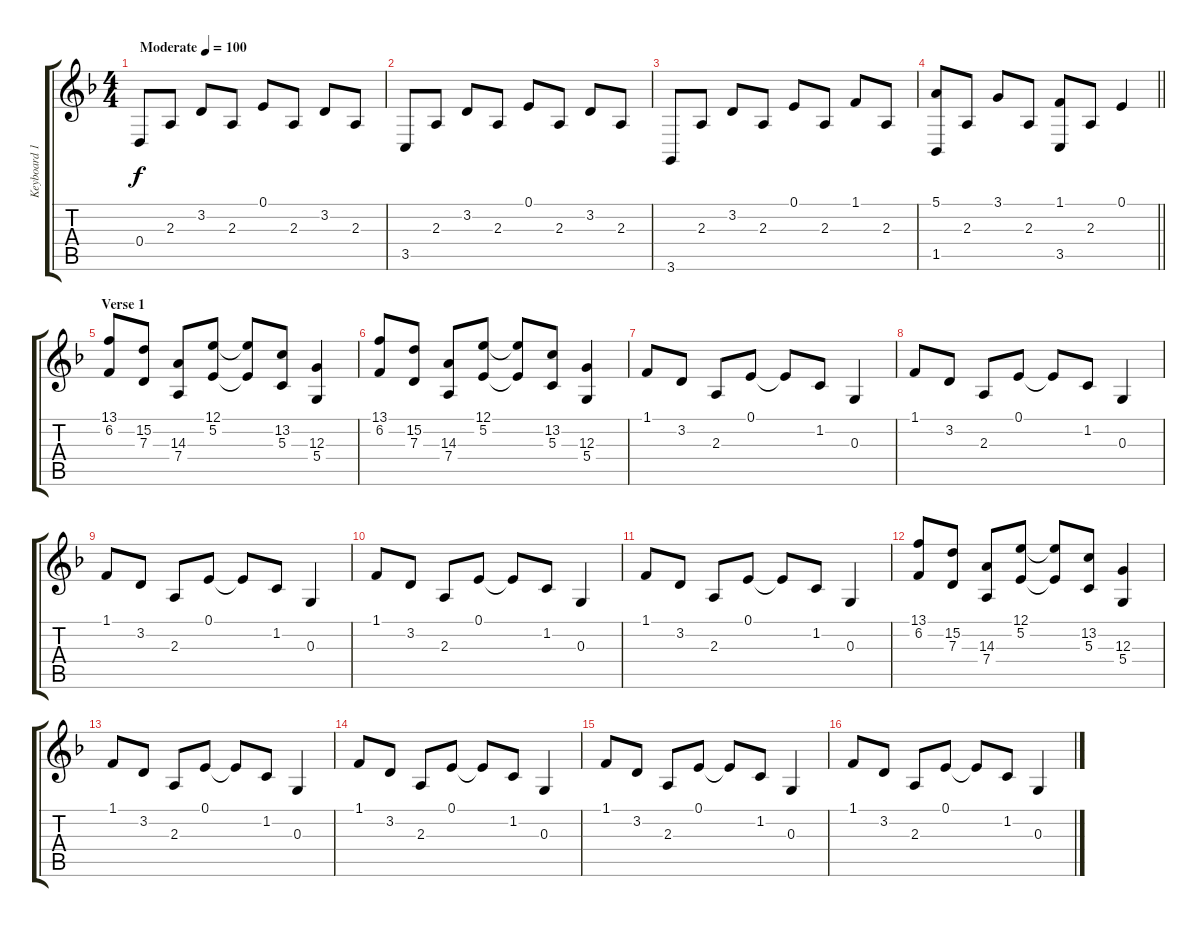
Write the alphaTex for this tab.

\track ("Keyboard 1" "Keyboard 1") {instrument acousticgrandpiano}
\staff {score tabs}
\tuning (E4 B3 G3 D3 A2 E2) {hide}
\ts (4 4)
\tempo (100 "Moderate")
\clef g2
\ks f
0.4.8{dy f instrument acousticgrandpiano} 2.3.8 3.2.8 2.3.8 0.1.8 2.3.8 3.2.8 2.3.8 |
3.5.8 2.3.8 3.2.8 2.3.8 0.1.8 2.3.8 3.2.8 2.3.8 |
3.6.8 2.3.8 3.2.8 2.3.8 0.1.8 2.3.8 1.1.8 2.3.8 |
\barLineRight lightlight
(5.1 1.5).8 2.3.8 3.1.8 2.3.8 (1.1 3.5).8 2.3.8 0.1.4 |
\section ("" "Verse 1")
(13.1 6.2).8 (15.2 7.3).8 (14.3 7.4).8 (12.1 5.2).8 (12.1{t} 5.2{t}).8 (13.2 5.3).8 (12.3 5.4).4 |
(13.1 6.2).8 (15.2 7.3).8 (14.3 7.4).8 (12.1 5.2).8 (12.1{t} 5.2{t}).8 (13.2 5.3).8 (12.3 5.4).4 |
1.1.8 3.2.8 2.3.8 0.1.8 0.1{t}.8 1.2.8 0.3.4 |
1.1.8 3.2.8 2.3.8 0.1.8 0.1{t}.8 1.2.8 0.3.4 |
1.1.8 3.2.8 2.3.8 0.1.8 0.1{t}.8 1.2.8 0.3.4 |
1.1.8 3.2.8 2.3.8 0.1.8 0.1{t}.8 1.2.8 0.3.4 |
1.1.8 3.2.8 2.3.8 0.1.8 0.1{t}.8 1.2.8 0.3.4 |
(13.1 6.2).8 (15.2 7.3).8 (14.3 7.4).8 (12.1 5.2).8 (12.1{t} 5.2{t}).8 (13.2 5.3).8 (12.3 5.4).4 |
1.1.8 3.2.8 2.3.8 0.1.8 0.1{t}.8 1.2.8 0.3.4 |
1.1.8 3.2.8 2.3.8 0.1.8 0.1{t}.8 1.2.8 0.3.4 |
1.1.8 3.2.8 2.3.8 0.1.8 0.1{t}.8 1.2.8 0.3.4 |
1.1.8 3.2.8 2.3.8 0.1.8 0.1{t}.8 1.2.8 0.3.4
